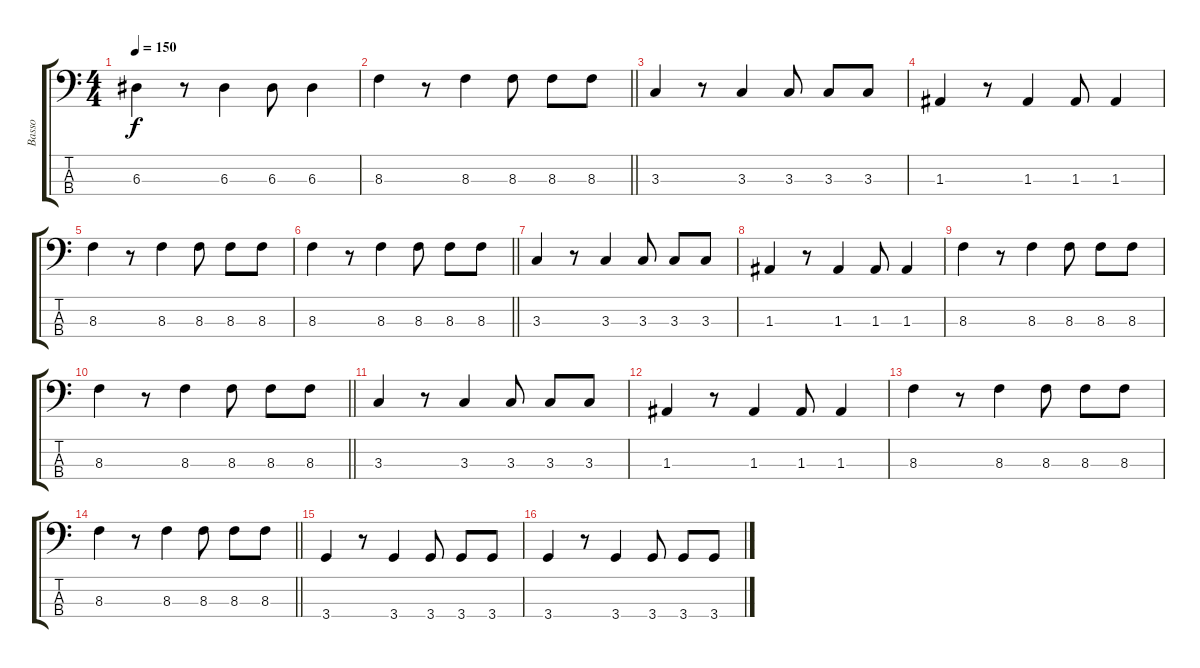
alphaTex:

\track ("Basso" "Basso") {instrument electricbassfinger}
\staff {score tabs}
\tuning (G2 D2 A1 E1) {hide}
\ts (4 4)
\tempo 150
\clef f4
\ks c
6.3.4{dy f} r.8 6.3.4 6.3.8 6.3.4 |
\barLineRight lightlight
8.3.4 r.8 8.3.4 8.3.8 8.3.8 8.3.8 |
3.3.4 r.8 3.3.4 3.3.8 3.3.8 3.3.8 |
1.3.4 r.8 1.3.4 1.3.8 1.3.4 |
8.3.4 r.8 8.3.4 8.3.8 8.3.8 8.3.8 |
\barLineRight lightlight
8.3.4 r.8 8.3.4 8.3.8 8.3.8 8.3.8 |
3.3.4 r.8 3.3.4 3.3.8 3.3.8 3.3.8 |
1.3.4 r.8 1.3.4 1.3.8 1.3.4 |
8.3.4 r.8 8.3.4 8.3.8 8.3.8 8.3.8 |
\barLineRight lightlight
8.3.4 r.8 8.3.4 8.3.8 8.3.8 8.3.8 |
3.3.4 r.8 3.3.4 3.3.8 3.3.8 3.3.8 |
1.3.4 r.8 1.3.4 1.3.8 1.3.4 |
8.3.4 r.8 8.3.4 8.3.8 8.3.8 8.3.8 |
\barLineRight lightlight
8.3.4 r.8 8.3.4 8.3.8 8.3.8 8.3.8 |
3.4.4 r.8 3.4.4 3.4.8 3.4.8 3.4.8 |
3.4.4 r.8 3.4.4 3.4.8 3.4.8 3.4.8
